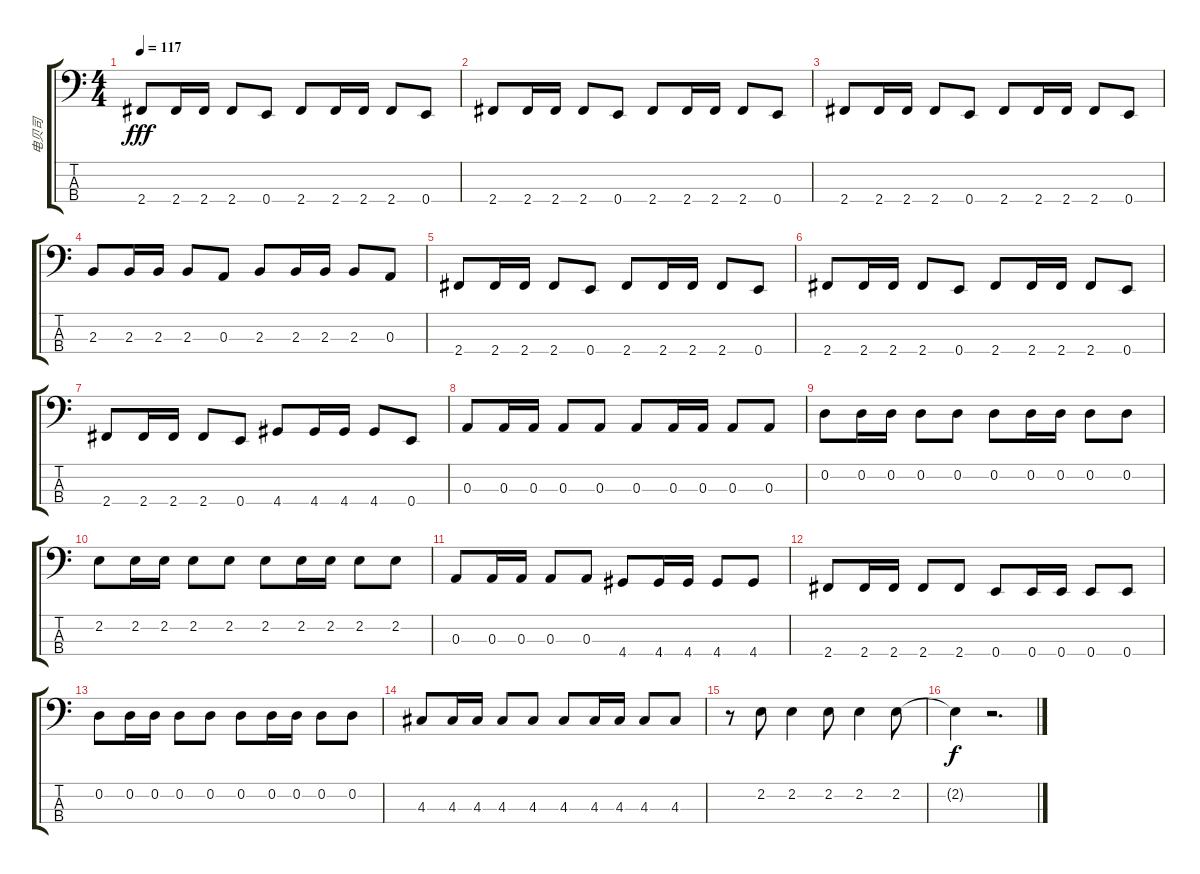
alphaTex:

\track ("电贝司" "电贝司") {instrument electricbasspick}
\staff {score tabs}
\tuning (G2 D2 A1 E1) {hide}
\ts (4 4)
\tempo 117
\clef f4
\ks c
2.4.8{dy fff} 2.4.16 2.4.16 2.4.8 0.4.8 2.4.8 2.4.16 2.4.16 2.4.8 0.4.8 |
2.4.8 2.4.16 2.4.16 2.4.8 0.4.8 2.4.8 2.4.16 2.4.16 2.4.8 0.4.8 |
2.4.8 2.4.16 2.4.16 2.4.8 0.4.8 2.4.8 2.4.16 2.4.16 2.4.8 0.4.8 |
2.3.8 2.3.16 2.3.16 2.3.8 0.3.8 2.3.8 2.3.16 2.3.16 2.3.8 0.3.8 |
2.4.8 2.4.16 2.4.16 2.4.8 0.4.8 2.4.8 2.4.16 2.4.16 2.4.8 0.4.8 |
2.4.8 2.4.16 2.4.16 2.4.8 0.4.8 2.4.8 2.4.16 2.4.16 2.4.8 0.4.8 |
2.4.8 2.4.16 2.4.16 2.4.8 0.4.8 4.4.8 4.4.16 4.4.16 4.4.8 0.4.8 |
0.3.8 0.3.16 0.3.16 0.3.8 0.3.8 0.3.8 0.3.16 0.3.16 0.3.8 0.3.8 |
0.2.8 0.2.16 0.2.16 0.2.8 0.2.8 0.2.8 0.2.16 0.2.16 0.2.8 0.2.8 |
2.2.8 2.2.16 2.2.16 2.2.8 2.2.8 2.2.8 2.2.16 2.2.16 2.2.8 2.2.8 |
0.3.8 0.3.16 0.3.16 0.3.8 0.3.8 4.4.8 4.4.16 4.4.16 4.4.8 4.4.8 |
2.4.8 2.4.16 2.4.16 2.4.8 2.4.8 0.4.8 0.4.16 0.4.16 0.4.8 0.4.8 |
0.2.8 0.2.16 0.2.16 0.2.8 0.2.8 0.2.8 0.2.16 0.2.16 0.2.8 0.2.8 |
4.3.8 4.3.16 4.3.16 4.3.8 4.3.8 4.3.8 4.3.16 4.3.16 4.3.8 4.3.8 |
r.8 2.2.8 2.2.4 2.2.8 2.2.4 2.2.8 |
2.2{t}.4{dy f} r.2{d}
